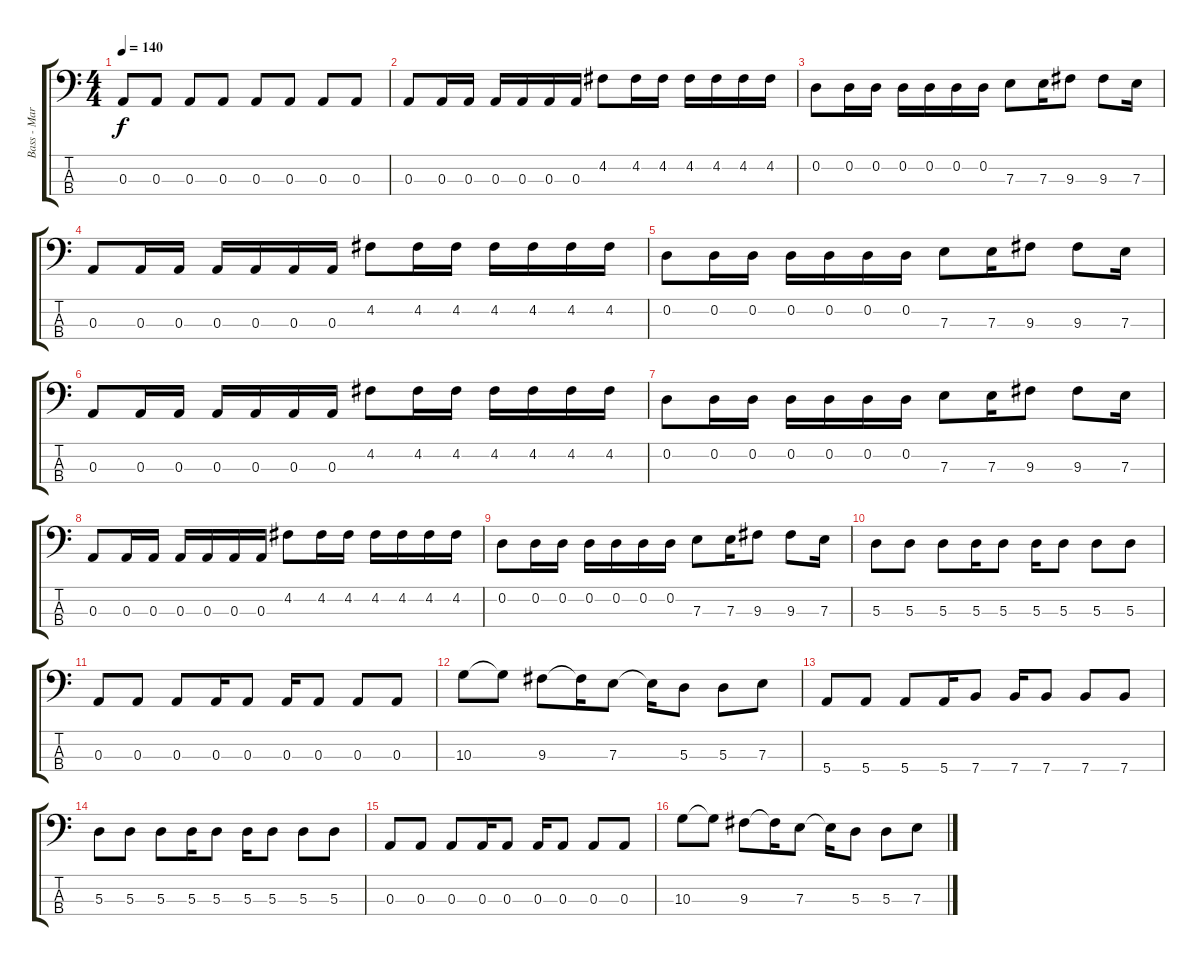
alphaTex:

\track ("Bass - Mark Allan Hoppus" "Bass - Mar") {instrument electricbasspick}
\staff {score tabs}
\tuning (G2 D2 A1 E1) {hide}
\ts (4 4)
\tempo 140
\clef f4
\ks c
0.3.8{dy f} 0.3.8 0.3.8 0.3.8 0.3.8 0.3.8 0.3.8 0.3.8 |
0.3.8 0.3.16 0.3.16 0.3.16 0.3.16 0.3.16 0.3.16 4.2.8 4.2.16 4.2.16 4.2.16 4.2.16 4.2.16 4.2.16 |
0.2.8 0.2.16 0.2.16 0.2.16 0.2.16 0.2.16 0.2.16 7.3.8 7.3.16 9.3.8 9.3.8 7.3.16 |
0.3.8 0.3.16 0.3.16 0.3.16 0.3.16 0.3.16 0.3.16 4.2.8 4.2.16 4.2.16 4.2.16 4.2.16 4.2.16 4.2.16 |
0.2.8 0.2.16 0.2.16 0.2.16 0.2.16 0.2.16 0.2.16 7.3.8 7.3.16 9.3.8 9.3.8 7.3.16 |
0.3.8 0.3.16 0.3.16 0.3.16 0.3.16 0.3.16 0.3.16 4.2.8 4.2.16 4.2.16 4.2.16 4.2.16 4.2.16 4.2.16 |
0.2.8 0.2.16 0.2.16 0.2.16 0.2.16 0.2.16 0.2.16 7.3.8 7.3.16 9.3.8 9.3.8 7.3.16 |
0.3.8 0.3.16 0.3.16 0.3.16 0.3.16 0.3.16 0.3.16 4.2.8 4.2.16 4.2.16 4.2.16 4.2.16 4.2.16 4.2.16 |
0.2.8 0.2.16 0.2.16 0.2.16 0.2.16 0.2.16 0.2.16 7.3.8 7.3.16 9.3.8 9.3.8 7.3.16 |
5.3.8 5.3.8 5.3.8 5.3.16 5.3.8 5.3.16 5.3.8 5.3.8 5.3.8 |
0.3.8 0.3.8 0.3.8 0.3.16 0.3.8 0.3.16 0.3.8 0.3.8 0.3.8 |
10.3.8 10.3{t}.8 9.3.8 9.3{t}.16 7.3.8 7.3{t}.16 5.3.8 5.3.8 7.3.8 |
5.4.8 5.4.8 5.4.8 5.4.16 7.4.8 7.4.16 7.4.8 7.4.8 7.4.8 |
5.3.8 5.3.8 5.3.8 5.3.16 5.3.8 5.3.16 5.3.8 5.3.8 5.3.8 |
0.3.8 0.3.8 0.3.8 0.3.16 0.3.8 0.3.16 0.3.8 0.3.8 0.3.8 |
10.3.8 10.3{t}.8 9.3.8 9.3{t}.16 7.3.8 7.3{t}.16 5.3.8 5.3.8 7.3.8
